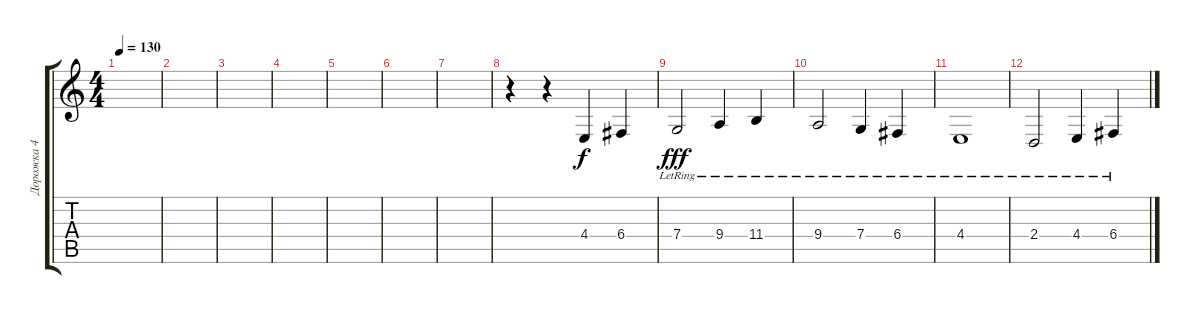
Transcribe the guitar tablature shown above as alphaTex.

\track ("Дорожка 4" "Дорожка 4") {instrument shamisen}
\staff {score tabs}
\tuning (D4 A3 F3 C3 G2 C2) {hide}
\ts (4 4)
\tempo 130
\clef g2
\ks c
|
|
|
|
|
|
|
r.4 r.4 4.4.4 6.4.4 |
7.4{lr}.2{dy fff} 9.4{lr}.4 11.4{lr}.4 |
9.4{lr}.2 7.4{lr}.4 6.4{lr}.4 |
4.4{lr}.1 |
2.4{lr}.2 4.4{lr}.4 6.4{lr}.4
